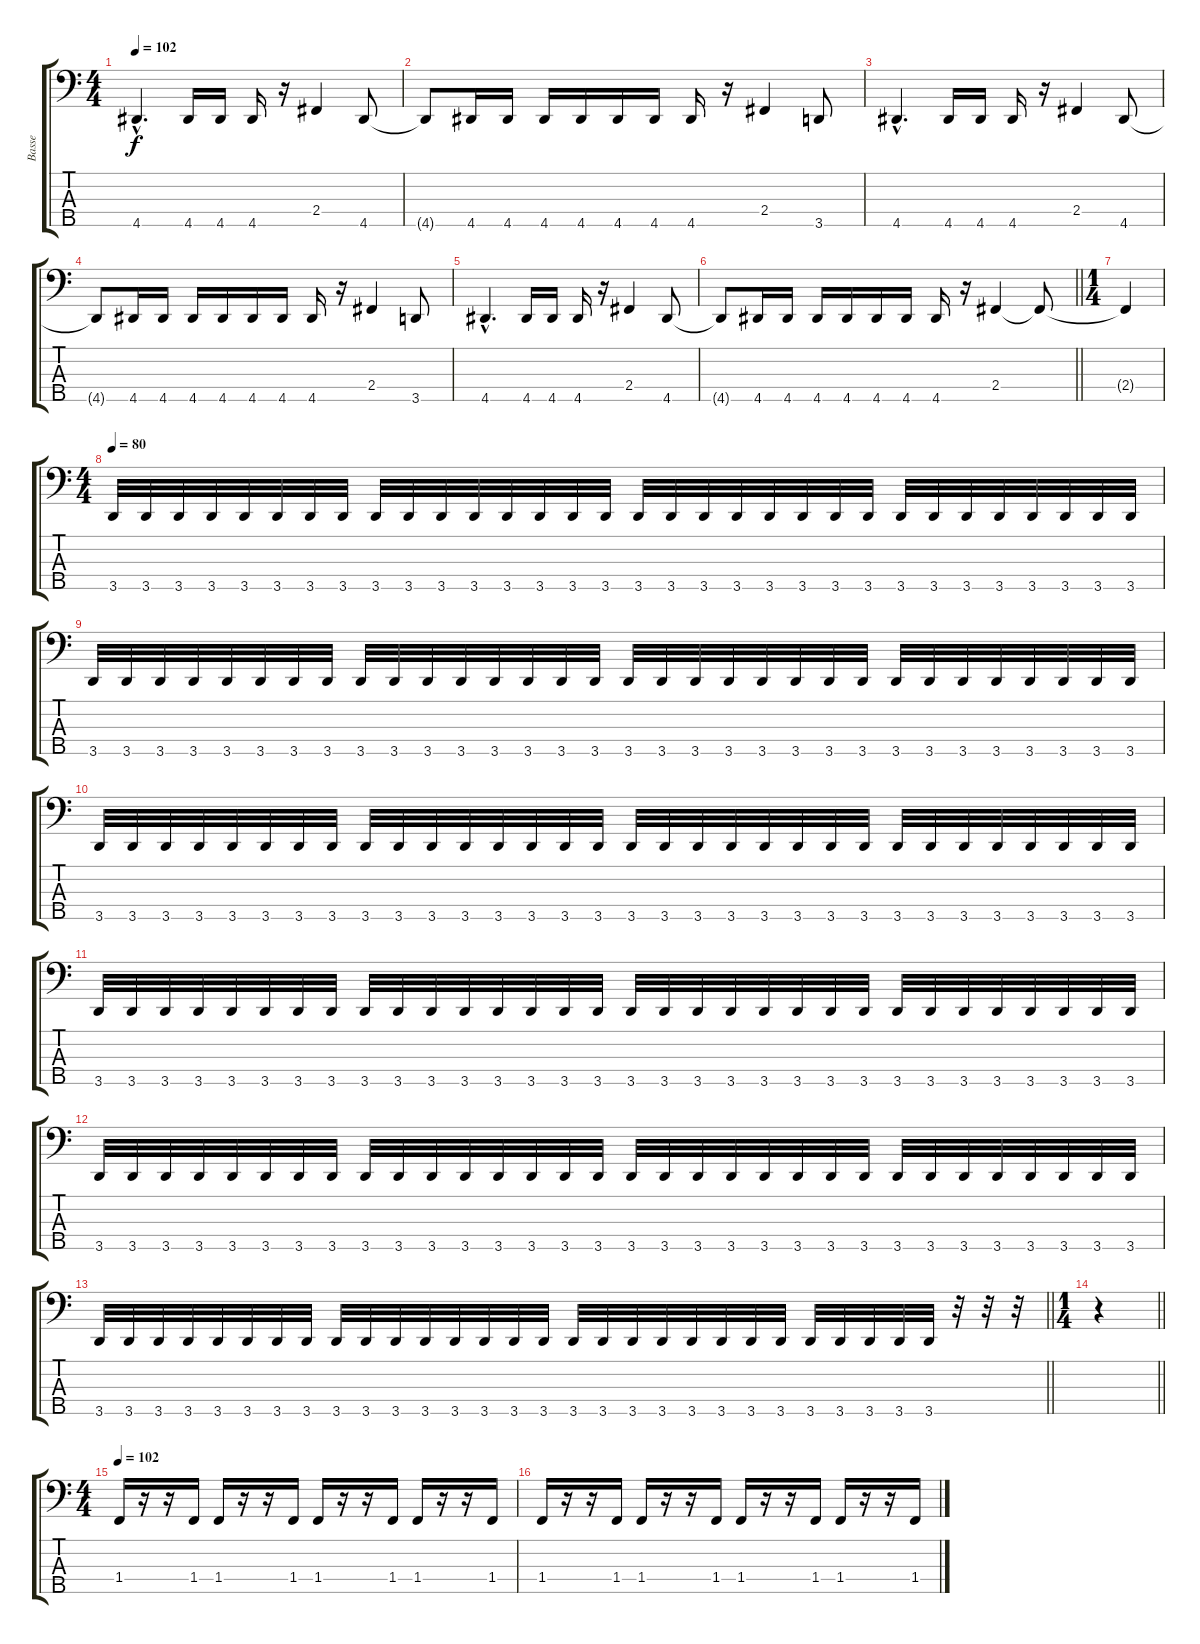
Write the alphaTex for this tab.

\track ("Basse" "Basse") {instrument electricbassfinger}
\staff {score tabs}
\tuning (G2 D2 A1 E1 B0) {hide}
\ts (4 4)
\tempo 102
\clef f4
\ks c
4.5{hac}.4{d dy f} 4.5.16 4.5.16 4.5.16 r.16 2.4.4 4.5.8 |
4.5{t}.8 4.5.16 4.5.16 4.5.16 4.5.16 4.5.16 4.5.16 4.5.16 r.16 2.4.4 3.5.8 |
4.5{hac}.4{d} 4.5.16 4.5.16 4.5.16 r.16 2.4.4 4.5.8 |
4.5{t}.8 4.5.16 4.5.16 4.5.16 4.5.16 4.5.16 4.5.16 4.5.16 r.16 2.4.4 3.5.8 |
4.5{hac}.4{d} 4.5.16 4.5.16 4.5.16 r.16 2.4.4 4.5.8 |
\barLineRight lightlight
4.5{t}.8 4.5.16 4.5.16 4.5.16 4.5.16 4.5.16 4.5.16 4.5.16 r.16 2.4.4 2.4{t}.8 |
\ts (1 4)
2.4{t}.4 |
\ts (4 4)
\tempo 80
3.5.32 3.5.32 3.5.32 3.5.32 3.5.32 3.5.32 3.5.32 3.5.32 3.5.32 3.5.32 3.5.32 3.5.32 3.5.32 3.5.32 3.5.32 3.5.32 3.5.32 3.5.32 3.5.32 3.5.32 3.5.32 3.5.32 3.5.32 3.5.32 3.5.32 3.5.32 3.5.32 3.5.32 3.5.32 3.5.32 3.5.32 3.5.32 |
3.5.32 3.5.32 3.5.32 3.5.32 3.5.32 3.5.32 3.5.32 3.5.32 3.5.32 3.5.32 3.5.32 3.5.32 3.5.32 3.5.32 3.5.32 3.5.32 3.5.32 3.5.32 3.5.32 3.5.32 3.5.32 3.5.32 3.5.32 3.5.32 3.5.32 3.5.32 3.5.32 3.5.32 3.5.32 3.5.32 3.5.32 3.5.32 |
3.5.32 3.5.32 3.5.32 3.5.32 3.5.32 3.5.32 3.5.32 3.5.32 3.5.32 3.5.32 3.5.32 3.5.32 3.5.32 3.5.32 3.5.32 3.5.32 3.5.32 3.5.32 3.5.32 3.5.32 3.5.32 3.5.32 3.5.32 3.5.32 3.5.32 3.5.32 3.5.32 3.5.32 3.5.32 3.5.32 3.5.32 3.5.32 |
3.5.32 3.5.32 3.5.32 3.5.32 3.5.32 3.5.32 3.5.32 3.5.32 3.5.32 3.5.32 3.5.32 3.5.32 3.5.32 3.5.32 3.5.32 3.5.32 3.5.32 3.5.32 3.5.32 3.5.32 3.5.32 3.5.32 3.5.32 3.5.32 3.5.32 3.5.32 3.5.32 3.5.32 3.5.32 3.5.32 3.5.32 3.5.32 |
3.5.32 3.5.32 3.5.32 3.5.32 3.5.32 3.5.32 3.5.32 3.5.32 3.5.32 3.5.32 3.5.32 3.5.32 3.5.32 3.5.32 3.5.32 3.5.32 3.5.32 3.5.32 3.5.32 3.5.32 3.5.32 3.5.32 3.5.32 3.5.32 3.5.32 3.5.32 3.5.32 3.5.32 3.5.32 3.5.32 3.5.32 3.5.32 |
\barLineRight lightlight
3.5.32 3.5.32 3.5.32 3.5.32 3.5.32 3.5.32 3.5.32 3.5.32 3.5.32 3.5.32 3.5.32 3.5.32 3.5.32 3.5.32 3.5.32 3.5.32 3.5.32 3.5.32 3.5.32 3.5.32 3.5.32 3.5.32 3.5.32 3.5.32 3.5.32 3.5.32 3.5.32 3.5.32 3.5.32 r.32 r.32 r.32 |
\ts (1 4)
\barLineRight lightlight
r.4 |
\ts (4 4)
\tempo 102
1.4.16 r.16 r.16 1.4.16 1.4.16 r.16 r.16 1.4.16 1.4.16 r.16 r.16 1.4.16 1.4.16 r.16 r.16 1.4.16 |
1.4.16 r.16 r.16 1.4.16 1.4.16 r.16 r.16 1.4.16 1.4.16 r.16 r.16 1.4.16 1.4.16 r.16 r.16 1.4.16
